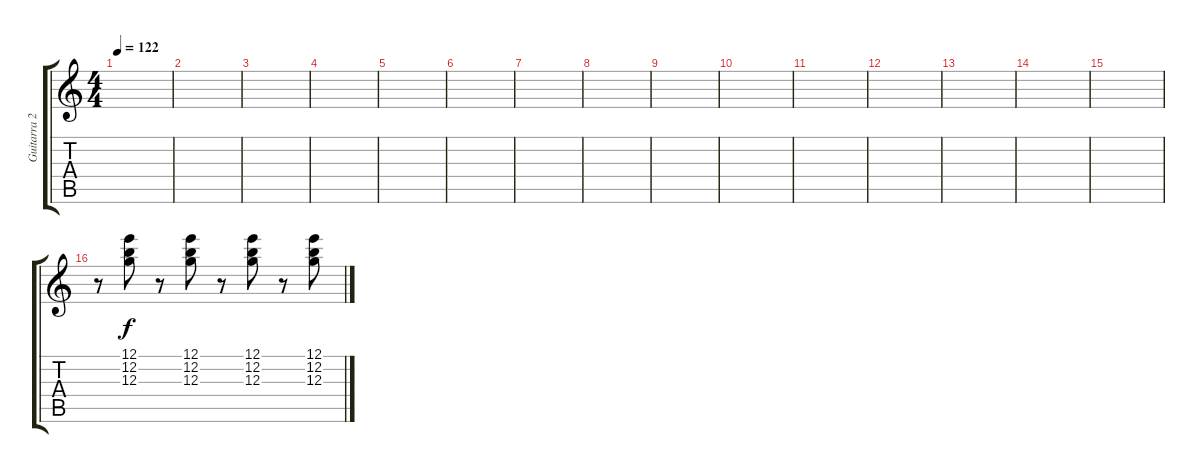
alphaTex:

\track ("Guitarra 2" "Guitarra 2") {instrument acousticguitarsteel}
\staff {score tabs}
\tuning (E4 B3 G3 D3 A2 E2) {hide}
\ts (4 4)
\tempo 122
\clef g2
\ks c
|
|
|
|
|
|
|
|
|
|
|
|
|
|
|
r.8 (12.1 12.2 12.3).8{volume 6 instrument overdrivenguitar} r.8 (12.1 12.2 12.3).8 r.8 (12.1 12.2 12.3).8 r.8 (12.1 12.2 12.3).8
